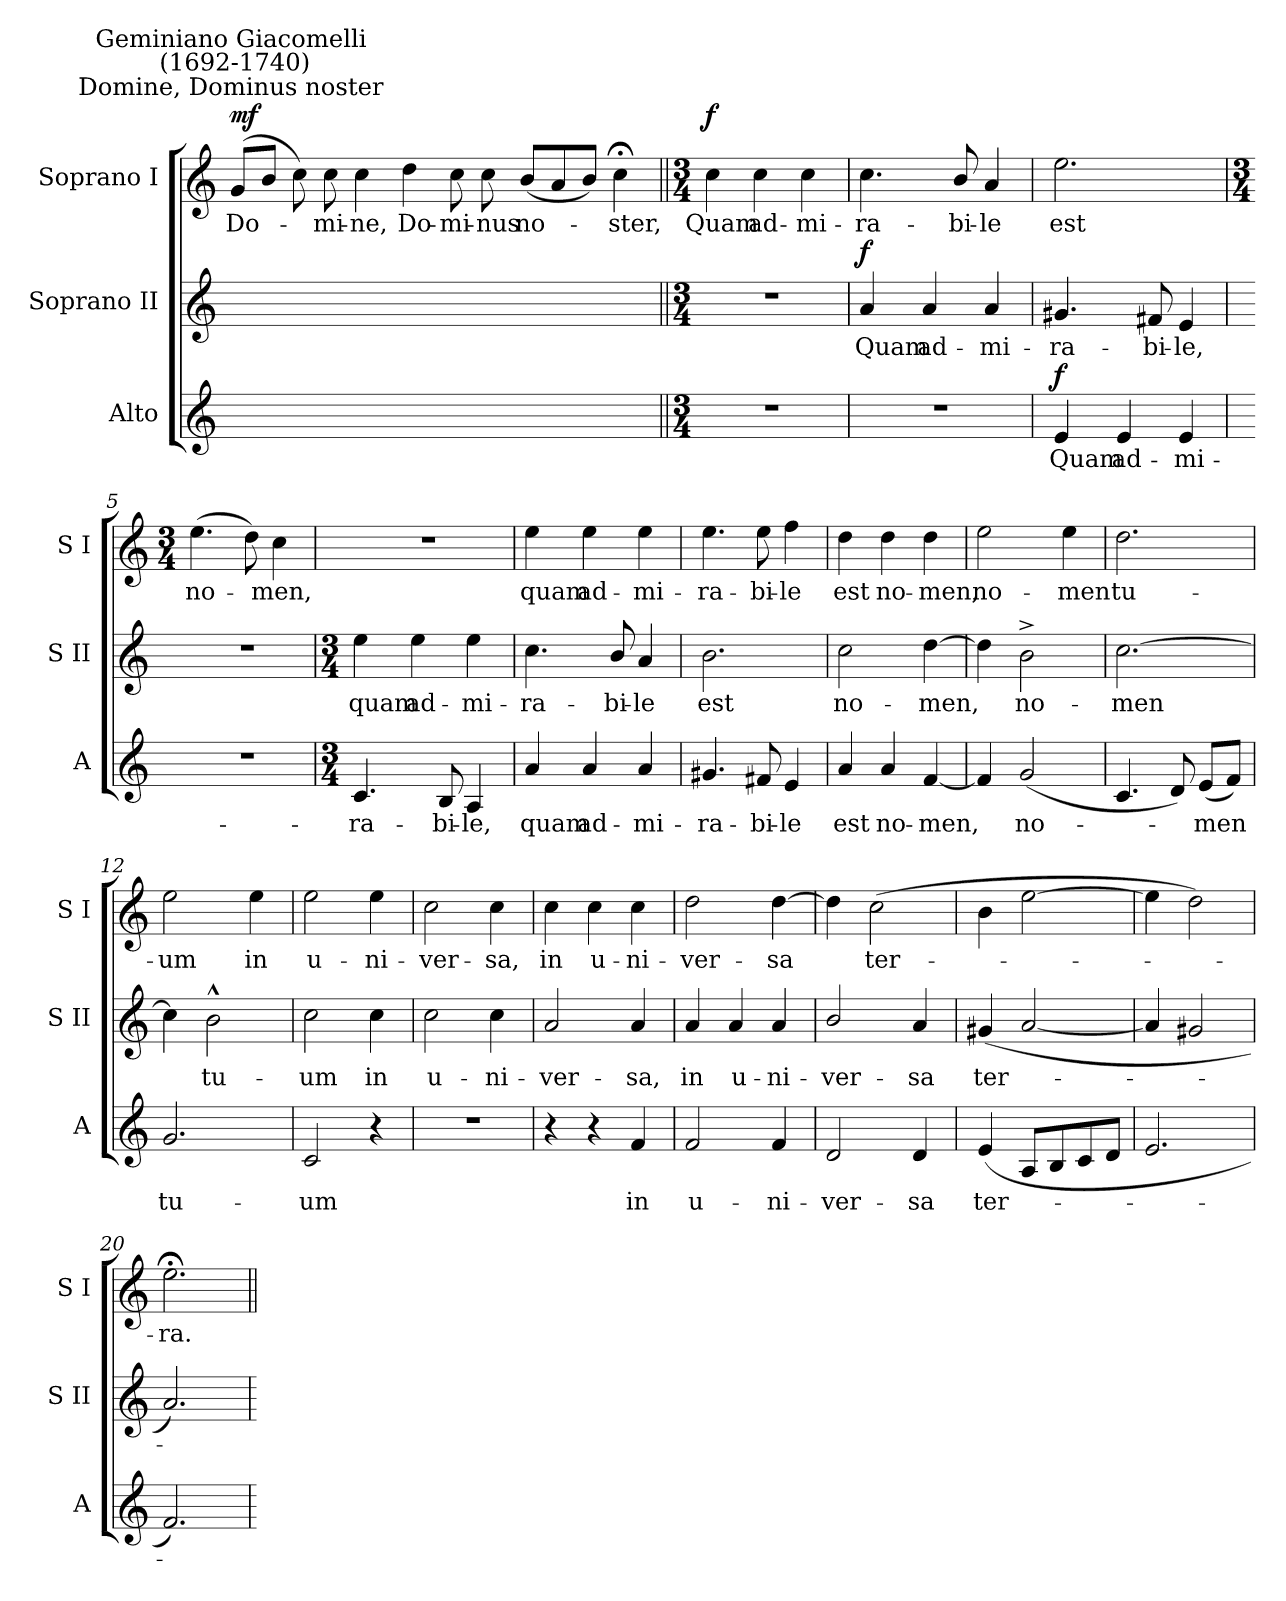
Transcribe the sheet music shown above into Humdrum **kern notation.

**kern	**text	**dynam	**kern	**text	**dynam	**kern	**text	**dynam
*part3	*part3	*part3	*part2	*part2	*part2	*part1	*part1	*part1
*staff3	*staff3	*staff3	*staff2	*staff2	*staff2	*staff1	*staff1	*staff1
*I"Alto	*	*	*I"Soprano II	*	*	*I"Soprano I	*	*
*I'A	*	*	*I'S II	*	*	*I'S I	*	*
*clefG2	*	*	*clefG2	*	*	*clefG2	*	*
*k[]	*	*	*k[]	*	*	*k[]	*	*
*C:	*	*	*C:	*	*	*C:	*	*
=1	=1	=1	=1	=1	=1	=1	=1	=1
!	!	!	!	!	!	!LO:TX:a:cj:t=Domine, Dominus noster	!	!
!	!	!	!	!	!	!LO:TX:a:cj:t=Geminiano Giacomelli\n (1692-1740)	!	!
!LO:N:vis=1	!	!	!LO:N:vis=1	!	!	!	!LO:LY:b	!LO:DY:b
1ryy	.	.	1ryy	.	.	(<8gL	Do-	mf
.	.	.	.	.	.	8bJ	.	.
.	.	.	.	.	.	8cc)	.	.
!	!	!	!	!	!	!	!LO:LY:b	!
.	.	.	.	.	.	8cc	mi-	.
!	!	!	!	!	!	!	!LO:LY:b	!
.	.	.	.	.	.	4cc	-ne,	.
!	!	!	!	!	!	!	!LO:LY:b	!
.	.	.	.	.	.	4dd	Do-	.
!	!	!	!	!	!	!	!LO:LY:b	!
2..ryy	.	.	2..ryy	.	.	8cc	-mi-	.
!	!	!	!	!	!	!	!LO:LY:b	!
.	.	.	.	.	.	8cc	-nus	.
!	!	!	!	!	!	!	!LO:LY:b	!
.	.	.	.	.	.	(<8bL	no-	.
.	.	.	.	.	.	8a	.	.
.	.	.	.	.	.	8b/J)	.	.
!	!	!	!	!	!	!	!LO:LY:b	!
.	.	.	.	.	.	4cc;<	ster,	.
=2||	=2||	=2||	=2||	=2||	=2||	=2||	=2||	=2||
*M3/4	*	*	*M3/4	*	*	*M3/4	*	*
!LO:N:vis=1	!	!	!LO:N:vis=1	!	!	!	!LO:LY:b	!LO:DY:b
2.r	.	.	2.r	.	.	4cc	Quam	f
!	!	!	!	!	!	!	!LO:LY:b	!
.	.	.	.	.	.	4cc	ad-	.
!	!	!	!	!	!	!	!LO:LY:b	!
.	.	.	.	.	.	4cc	-mi-	.
=3	=3	=3	=3	=3	=3	=3	=3	=3
!LO:N:vis=1	!	!	!	!LO:LY:b	!LO:DY:b	!	!LO:LY:b	!
2.r	.	.	4a	Quam	f	4.cc	-ra-	.
!	!	!	!	!LO:LY:b	!	!	!	!
.	.	.	4a	ad-	.	.	.	.
!	!	!	!	!	!	!	!LO:LY:b	!
.	.	.	.	.	.	8b/	-bi-	.
!	!	!	!	!LO:LY:b	!	!	!LO:LY:b	!
.	.	.	4a	-mi-	.	4a	-le	.
=4	=4	=4	=4	=4	=4	=4	=4	=4
!	!LO:LY:b	!LO:DY:b	!	!LO:LY:b	!	!	!LO:LY:b	!
4e	Quam	f	4.g#X	-ra-	.	2.ee	est	.
!	!LO:LY:b	!	!	!	!	!	!	!
4e	ad-	.	.	.	.	.	.	.
!	!	!	!	!LO:LY:b	!	!	!	!
.	.	.	8f#X	-bi-	.	.	.	.
!	!LO:LY:b	!	!	!LO:LY:b	!	!	!	!
4e	-mi-	.	4e	-le,	.	.	.	.
!!LO:LB:g=z
=5	=5	=5	=5	=5	=5	=5	=5	=5
*	*	*	*	*	*	*M3/4	*	*
!	!	!	!	!	!	!	!LO:LY:b	!
2.r	.	.	2.r	.	.	(>4.ee	no-	.
.	.	.	.	.	.	8dd)	.	.
!	!	!	!	!	!	!	!LO:LY:b	!
.	.	.	.	.	.	4cc	men,	.
!!LO:LB:g=z
=6	=6	=6	=6	=6	=6	=6	=6	=6
*M3/4	*	*	*M3/4	*	*	*	*	*
!	!LO:LY:b	!	!	!LO:LY:b	!	!LO:N:vis=1	!	!
4.c	-ra-	.	4ee	quam	.	2.r	.	.
!	!	!	!	!LO:LY:b	!	!	!	!
.	.	.	4ee	ad-	.	.	.	.
!	!LO:LY:b	!	!	!	!	!	!	!
8B	-bi-	.	.	.	.	.	.	.
!	!LO:LY:b	!	!	!LO:LY:b	!	!	!	!
4A	-le,	.	4ee	-mi-	.	.	.	.
=7	=7	=7	=7	=7	=7	=7	=7	=7
!	!LO:LY:b	!	!	!LO:LY:b	!	!	!LO:LY:b	!
4a	quam	.	4.cc	-ra-	.	4ee	quam	.
!	!LO:LY:b	!	!	!	!	!	!LO:LY:b	!
4a	ad-	.	.	.	.	4ee	ad-	.
!	!	!	!	!LO:LY:b	!	!	!	!
.	.	.	8b/	-bi-	.	.	.	.
!	!LO:LY:b	!	!	!LO:LY:b	!	!	!LO:LY:b	!
4a	-mi-	.	4a	-le	.	4ee	-mi-	.
=8	=8	=8	=8	=8	=8	=8	=8	=8
!	!LO:LY:b	!	!	!LO:LY:b	!	!	!LO:LY:b	!
4.g#X	-ra-	.	2.b	est	.	4.ee	-ra-	.
!	!LO:LY:b	!	!	!	!	!	!LO:LY:b	!
8f#X	-bi-	.	.	.	.	8ee	-bi-	.
!	!LO:LY:b	!	!	!	!	!	!LO:LY:b	!
4e	-le	.	.	.	.	4ff	-le	.
=9	=9	=9	=9	=9	=9	=9	=9	=9
!	!LO:LY:b	!	!	!LO:LY:b	!	!	!LO:LY:b	!
4a	est	.	2cc	no-	.	4dd	est	.
!	!LO:LY:b	!	!	!	!	!	!LO:LY:b	!
4a	no-	.	.	.	.	4dd	no-	.
!	!LO:LY:b	!	!	!LO:LY:b	!	!	!LO:LY:b	!
[4f	-men,	.	[4dd	-men,	.	4dd	-men,	.
=10	=10	=10	=10	=10	=10	=10	=10	=10
!	!	!	!	!	!	!	!LO:LY:b	!
4f]	.	.	4dd]	.	.	2ee	no-	.
!	!LO:LY:b	!	!	!LO:LY:b	!	!	!	!
(<2g	no-	.	2b^	no-	.	.	.	.
!	!	!	!	!	!	!	!LO:LY:b	!
.	.	.	.	.	.	4ee	-men	.
=11	=11	=11	=11	=11	=11	=11	=11	=11
!	!	!	!	!LO:LY:b	!	!	!LO:LY:b	!
4.c	.	.	[2.cc	-men	.	2.dd	tu-	.
8d)	.	.	.	.	.	.	.	.
!	!LO:LY:b	!	!	!	!	!	!	!
(<8eL	men	.	.	.	.	.	.	.
8fJ)	.	.	.	.	.	.	.	.
=12	=12	=12	=12	=12	=12	=12	=12	=12
!	!LO:LY:b	!	!	!	!	!	!LO:LY:b	!
2.g	tu-	.	4cc]	.	.	2ee	-um	.
!	!	!	!	!LO:LY:b	!	!	!	!
.	.	.	2b^^	tu-	.	.	.	.
!	!	!	!	!	!	!	!LO:LY:b	!
.	.	.	.	.	.	4ee	in	.
!!LO:LB:g=z
=13	=13	=13	=13	=13	=13	=13	=13	=13
!	!LO:LY:b	!	!	!LO:LY:b	!	!	!LO:LY:b	!
2c	-um	.	2cc	-um	.	2ee	u-	.
!	!	!	!	!LO:LY:b	!	!	!LO:LY:b	!
4r	.	.	4cc	in	.	4ee	-ni-	.
!!LO:LB:g=z
=14	=14	=14	=14	=14	=14	=14	=14	=14
!LO:N:vis=1	!	!	!	!LO:LY:b	!	!	!LO:LY:b	!
2.r	.	.	2cc	u-	.	2cc	-ver-	.
!	!	!	!	!LO:LY:b	!	!	!LO:LY:b	!
.	.	.	4cc	-ni-	.	4cc	-sa,	.
=15	=15	=15	=15	=15	=15	=15	=15	=15
!	!	!	!	!LO:LY:b	!	!	!LO:LY:b	!
4r	.	.	2a	-ver-	.	4cc	in	.
!	!	!	!	!	!	!	!LO:LY:b	!
4r	.	.	.	.	.	4cc	u-	.
!	!LO:LY:b	!	!	!LO:LY:b	!	!	!LO:LY:b	!
4f	in	.	4a	-sa,	.	4cc	-ni-	.
=16	=16	=16	=16	=16	=16	=16	=16	=16
!	!LO:LY:b	!	!	!LO:LY:b	!	!	!LO:LY:b	!
2f	u-	.	4a	in	.	2dd	-ver-	.
!	!	!	!	!LO:LY:b	!	!	!	!
.	.	.	4a	u-	.	.	.	.
!	!LO:LY:b	!	!	!LO:LY:b	!	!	!LO:LY:b	!
4f	-ni-	.	4a	-ni-	.	[4dd	-sa	.
=17	=17	=17	=17	=17	=17	=17	=17	=17
!	!LO:LY:b	!	!	!LO:LY:b	!	!	!	!
2d	-ver-	.	2b/	-ver-	.	4dd]	.	.
!	!	!	!	!	!	!	!LO:LY:b	!
.	.	.	.	.	.	(>2cc	ter-	.
!	!LO:LY:b	!	!	!LO:LY:b	!	!	!	!
4d	-sa	.	4a	-sa	.	.	.	.
=18	=18	=18	=18	=18	=18	=18	=18	=18
!	!LO:LY:b	!	!	!LO:LY:b	!	!	!	!
(<4e	ter-	.	(<4g#X	ter-	.	4b	.	.
8AL	.	.	[2a	.	.	[2ee	.	.
8B	.	.	.	.	.	.	.	.
8c	.	.	.	.	.	.	.	.
8dJ	.	.	.	.	.	.	.	.
=19	=19	=19	=19	=19	=19	=19	=19	=19
2.e	.	.	4a]	.	.	4ee]	.	.
.	.	.	2g#X	.	.	2dd)	.	.
=20	=20	=20	=20	=20	=20	=20	=20	=20
!	!	!	!	!	!	!	!LO:LY:b	!
2.f)	.	.	2.a)	.	.	2.ee;<	ra.	.
=	=||	=||	=	=||	=||	=||	=||	=||
*-	*-	*-	*-	*-	*-	*-	*-	*-
